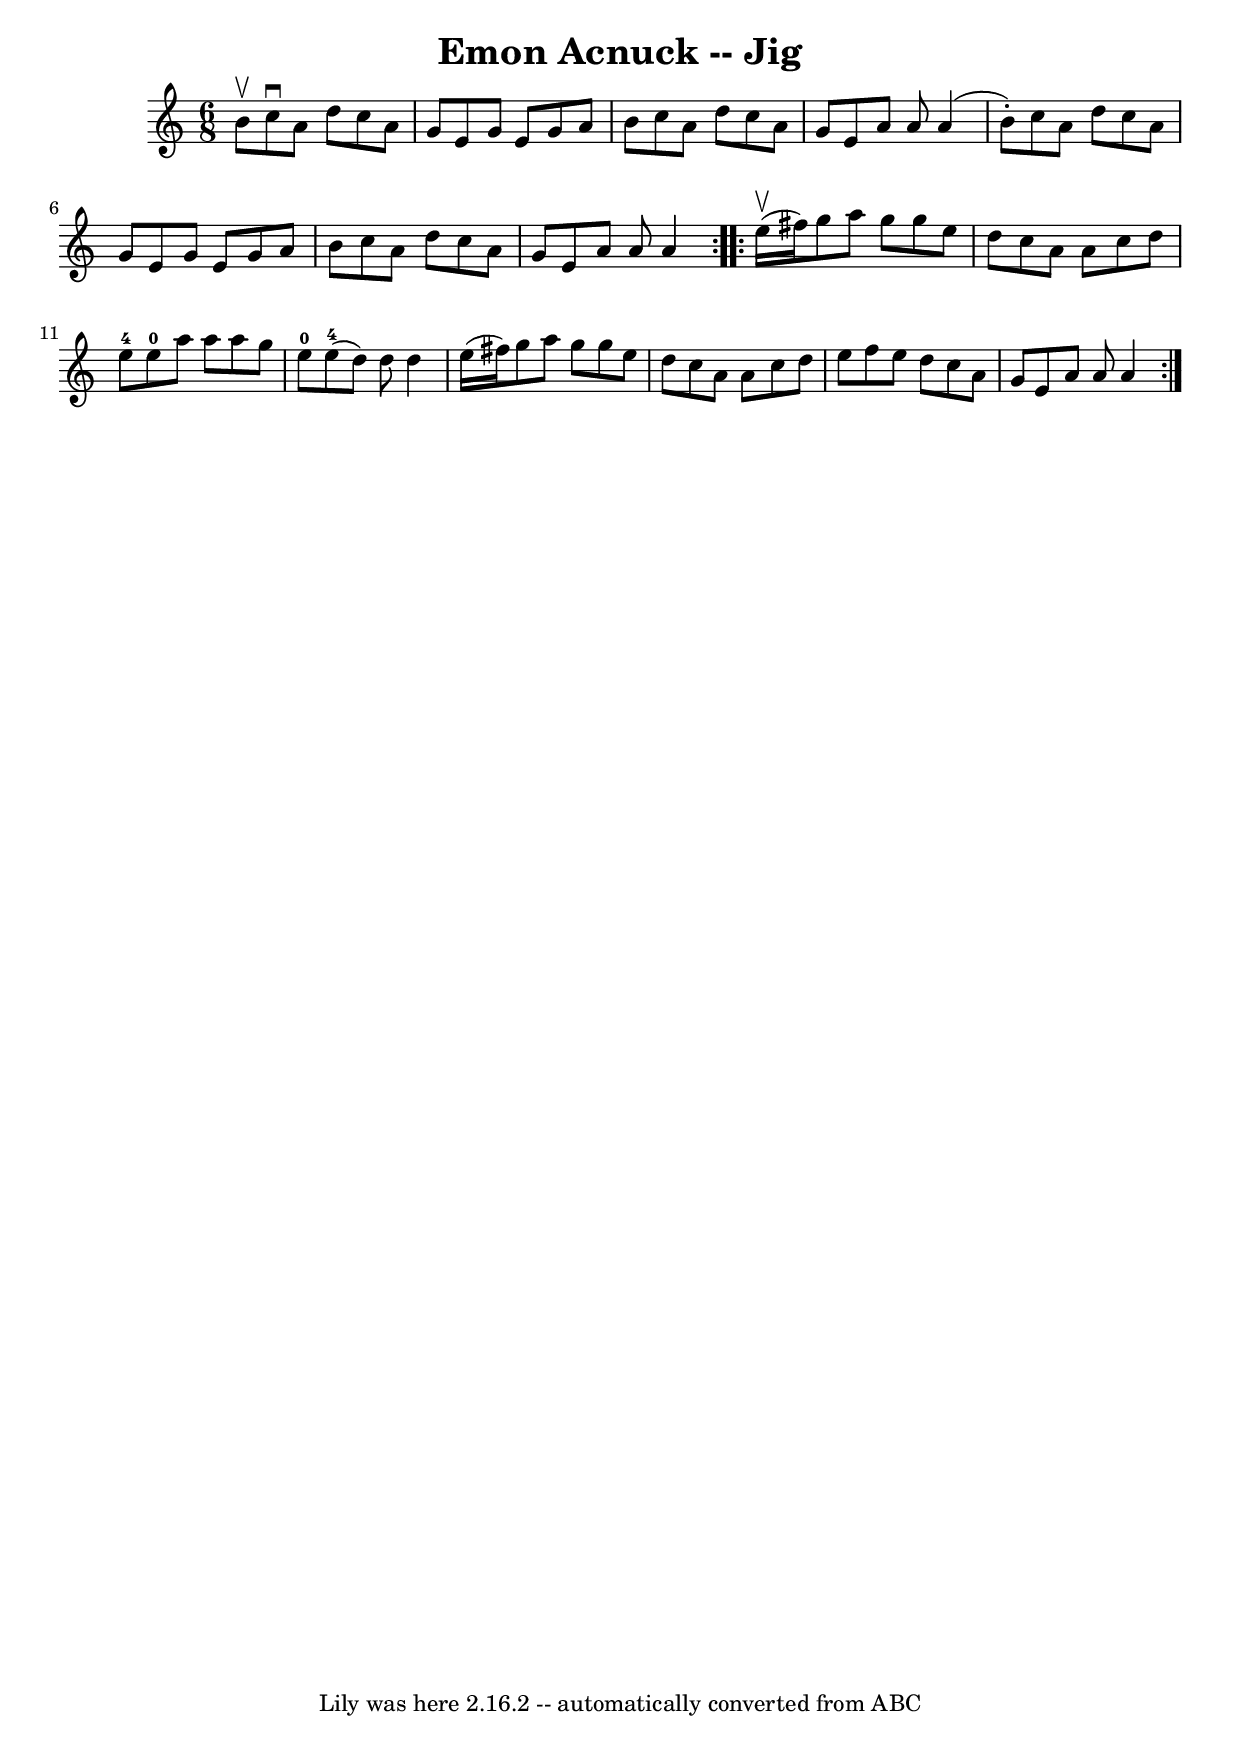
\version "2.7.40"
\include "Mammoth.ily"
\header {
	%% book = "Ryan's Mammoth Collection"
	crossRefNumber = "1"
	footnotes = "\\\\86 444"
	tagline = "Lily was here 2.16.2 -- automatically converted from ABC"
	title = "Emon Acnuck -- Jig"
}
voicedefault =  {
\set Score.defaultBarType = "empty"

\repeat volta 2 {
\time 6/8 \key a \minor b'8^\upbow |
 c''8^\downbow a'8 d''8 
 c''8 a'8 g'8    |
 e'8 g'8 e'8 g'8 a'8 b'8    
|
 c''8 a'8 d''8 c''8 a'8 g'8    |
 e'8 a'8   
 a'8 a'4 (b'8 -.)   |
 c''8 a'8 d''8 c''8 a'8    
g'8    |
 e'8 g'8 e'8 g'8 a'8 b'8    |
 c''8    
a'8 d''8 c''8 a'8 g'8    |
 e'8 a'8 a'8 a'4  }     
\repeat volta 2 { e''16^\upbow(fis''16) |
 g''8 a''8    
g''8 g''8 e''8 d''8    |
 c''8 a'8 a'8 c''8 d''8   
 e''8-4   |
 e''8-0 a''8 a''8 a''8 g''8 e''8-0 
  |
 e''8-4(d''8) d''8 d''4 e''16 (fis''16)   
|
 g''8 a''8 g''8 g''8 e''8 d''8    |
 c''8    
a'8 a'8 c''8 d''8 e''8    |
 f''8 e''8 d''8 c''8   
 a'8 g'8    |
 e'8 a'8 a'8 a'4  }   
}

\score{
    <<

	\context Staff="default"
	{
	    \voicedefault 
	}

    >>
	\layout {
	}
	\midi {}
}
